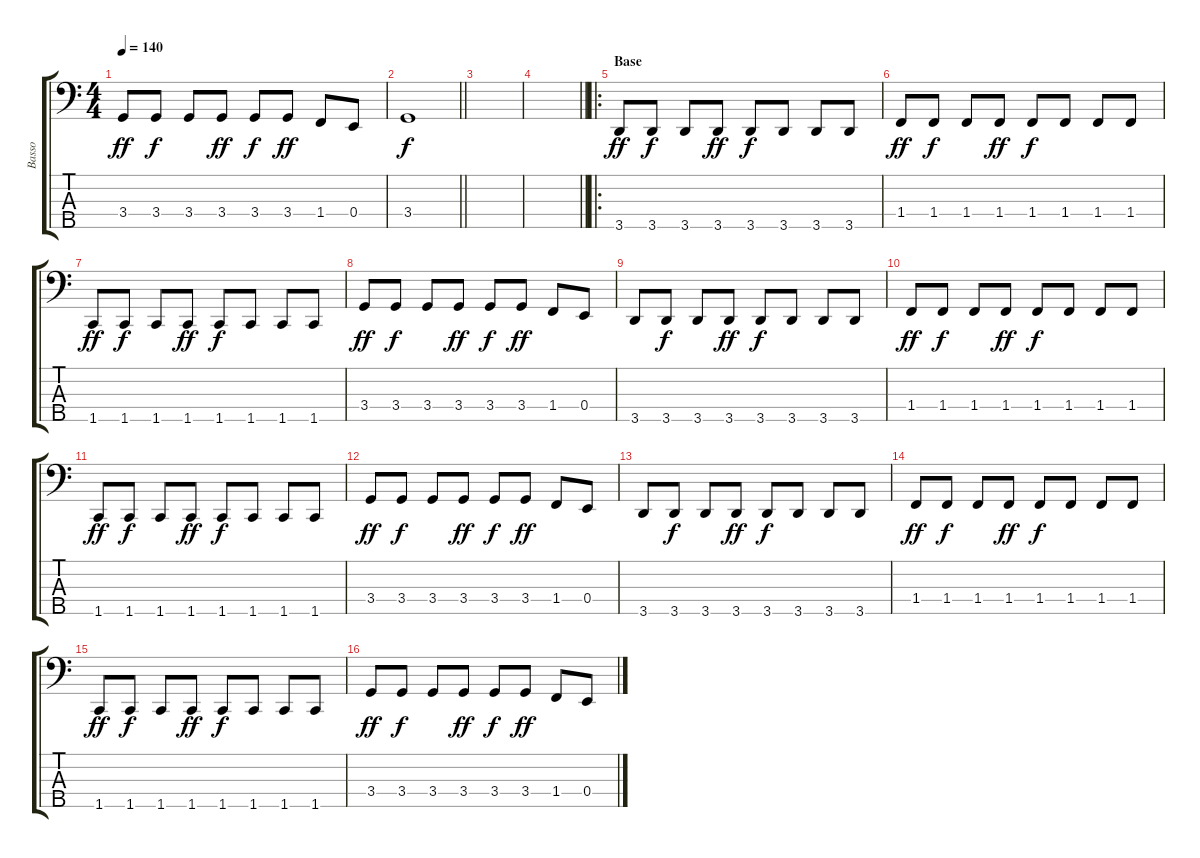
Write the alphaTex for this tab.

\track ("Basso" "Basso") {instrument electricbasspick}
\staff {score tabs}
\tuning (G2 D2 A1 E1 B0) {hide}
\ts (4 4)
\tempo 140
\clef f4
\ks c
3.4.8{dy ff} 3.4.8{dy f} 3.4.8 3.4.8{dy ff} 3.4.8{dy f} 3.4.8{dy ff} 1.4.8 0.4.8 |
\barLineRight lightlight
3.4.1{dy f} |
|
\barLineRight lightlight
|
\ro
\section ("" "Base")
3.5.8{dy ff} 3.5.8{dy f} 3.5.8 3.5.8{dy ff} 3.5.8{dy f} 3.5.8 3.5.8 3.5.8 |
1.4.8{dy ff} 1.4.8{dy f} 1.4.8 1.4.8{dy ff} 1.4.8{dy f} 1.4.8 1.4.8 1.4.8 |
1.5.8{dy ff} 1.5.8{dy f} 1.5.8 1.5.8{dy ff} 1.5.8{dy f} 1.5.8 1.5.8 1.5.8 |
3.4.8{dy ff} 3.4.8{dy f} 3.4.8 3.4.8{dy ff} 3.4.8{dy f} 3.4.8{dy ff} 1.4.8 0.4.8 |
3.5.8 3.5.8{dy f} 3.5.8 3.5.8{dy ff} 3.5.8{dy f} 3.5.8 3.5.8 3.5.8 |
1.4.8{dy ff} 1.4.8{dy f} 1.4.8 1.4.8{dy ff} 1.4.8{dy f} 1.4.8 1.4.8 1.4.8 |
1.5.8{dy ff} 1.5.8{dy f} 1.5.8 1.5.8{dy ff} 1.5.8{dy f} 1.5.8 1.5.8 1.5.8 |
3.4.8{dy ff} 3.4.8{dy f} 3.4.8 3.4.8{dy ff} 3.4.8{dy f} 3.4.8{dy ff} 1.4.8 0.4.8 |
3.5.8 3.5.8{dy f} 3.5.8 3.5.8{dy ff} 3.5.8{dy f} 3.5.8 3.5.8 3.5.8 |
1.4.8{dy ff} 1.4.8{dy f} 1.4.8 1.4.8{dy ff} 1.4.8{dy f} 1.4.8 1.4.8 1.4.8 |
1.5.8{dy ff} 1.5.8{dy f} 1.5.8 1.5.8{dy ff} 1.5.8{dy f} 1.5.8 1.5.8 1.5.8 |
3.4.8{dy ff} 3.4.8{dy f} 3.4.8 3.4.8{dy ff} 3.4.8{dy f} 3.4.8{dy ff} 1.4.8 0.4.8
